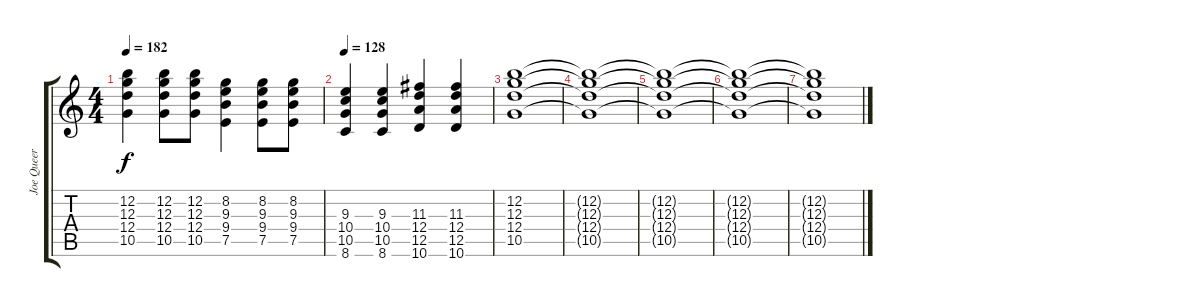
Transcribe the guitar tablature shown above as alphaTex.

\track ("Joe Queer" "Joe Queer") {instrument distortionguitar}
\staff {score tabs}
\tuning (E4 B3 G3 D3 A2 E2) {hide}
\ts (4 4)
\tempo 182
\clef g2
\ks c
(12.2 12.3 12.4 10.5).4{dy f} (12.2 12.3 12.4 10.5).8 (12.2 12.3 12.4 10.5).8 (8.2 9.3 9.4 7.5).4 (8.2 9.3 9.4 7.5).8 (8.2 9.3 9.4 7.5).8 |
\tempo 128
(9.3 10.4 10.5 8.6).4 (9.3 10.4 10.5 8.6).4 (11.3 12.4 12.5 10.6).4 (11.3 12.4 12.5 10.6).4 |
(12.2 12.3 12.4 10.5).1 |
(12.2{t} 12.3{t} 12.4{t} 10.5{t}).1{volume 0} |
(12.2{t} 12.3{t} 12.4{t} 10.5{t}).1 |
(12.2{t} 12.3{t} 12.4{t} 10.5{t}).1 |
(12.2{t} 12.3{t} 12.4{t} 10.5{t}).1
